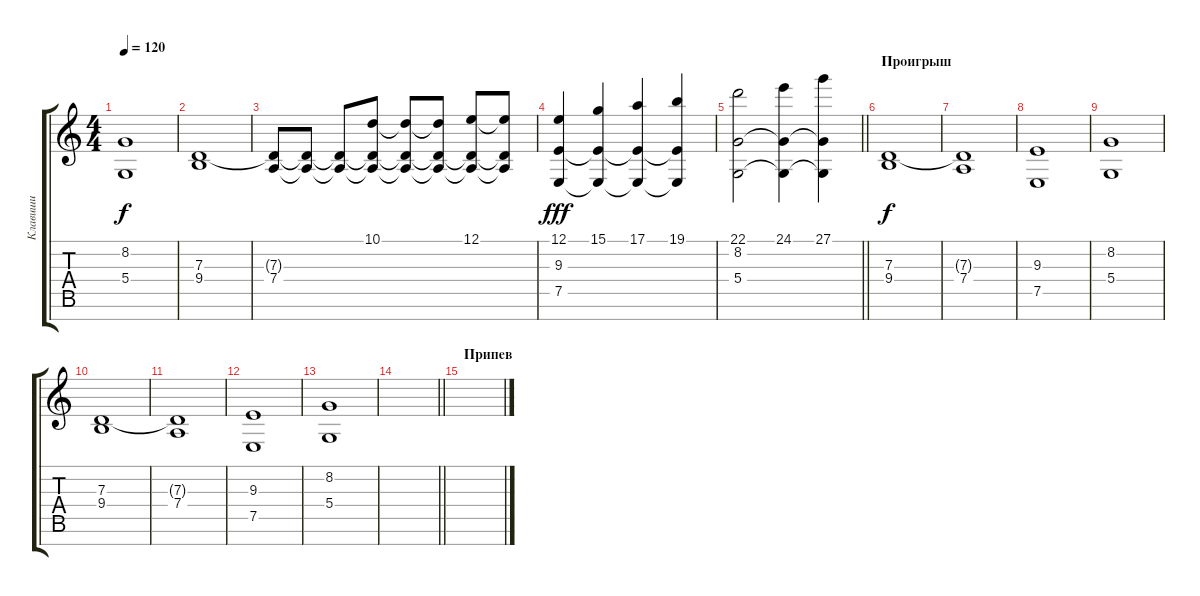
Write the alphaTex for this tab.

\track ("Клавиши" "Клавиши") {instrument stringensemble2}
\staff {score tabs}
\tuning (E4 B3 G3 D3 A2 E2 B1) {hide}
\ts (4 4)
\tempo 120
\clef g2
\ks c
(8.2 5.4).1{dy f} |
(7.3 9.4).1 |
(7.3{t} 7.4).8 (7.3{t} 7.4{t}).8 (7.3{t} 7.4{t}).8 (10.1 7.3{t} 7.4{t}).8 (10.1{t} 7.3{t} 7.4{t}).8 (10.1{t} 7.3{t} 7.4{t}).8 (12.1 7.3{t} 7.4{t}).8 (12.1{t} 7.3{t} 7.4{t}).8 |
(12.1 9.3 7.5).4{dy fff volume 7 instrument stringensemble1} (15.1 9.3{t} 7.5{t}).4 (17.1 9.3{t} 7.5{t}).4 (19.1 9.3{t} 7.5{t}).4 |
\barLineRight lightlight
(22.1 8.2 5.4).2 (24.1 8.2{t} 5.4{t}).4 (27.1 8.2{t} 5.4{t}).4 |
\section ("" "Проигрыш")
(7.3 9.4).1{dy f volume 8} |
(7.3{t} 7.4).1 |
(9.3 7.5).1 |
(8.2 5.4).1 |
(7.3 9.4).1 |
(7.3{t} 7.4).1 |
(9.3 7.5).1 |
(8.2 5.4).1 |
\barLineRight lightlight
|
\section ("" "Припев")
